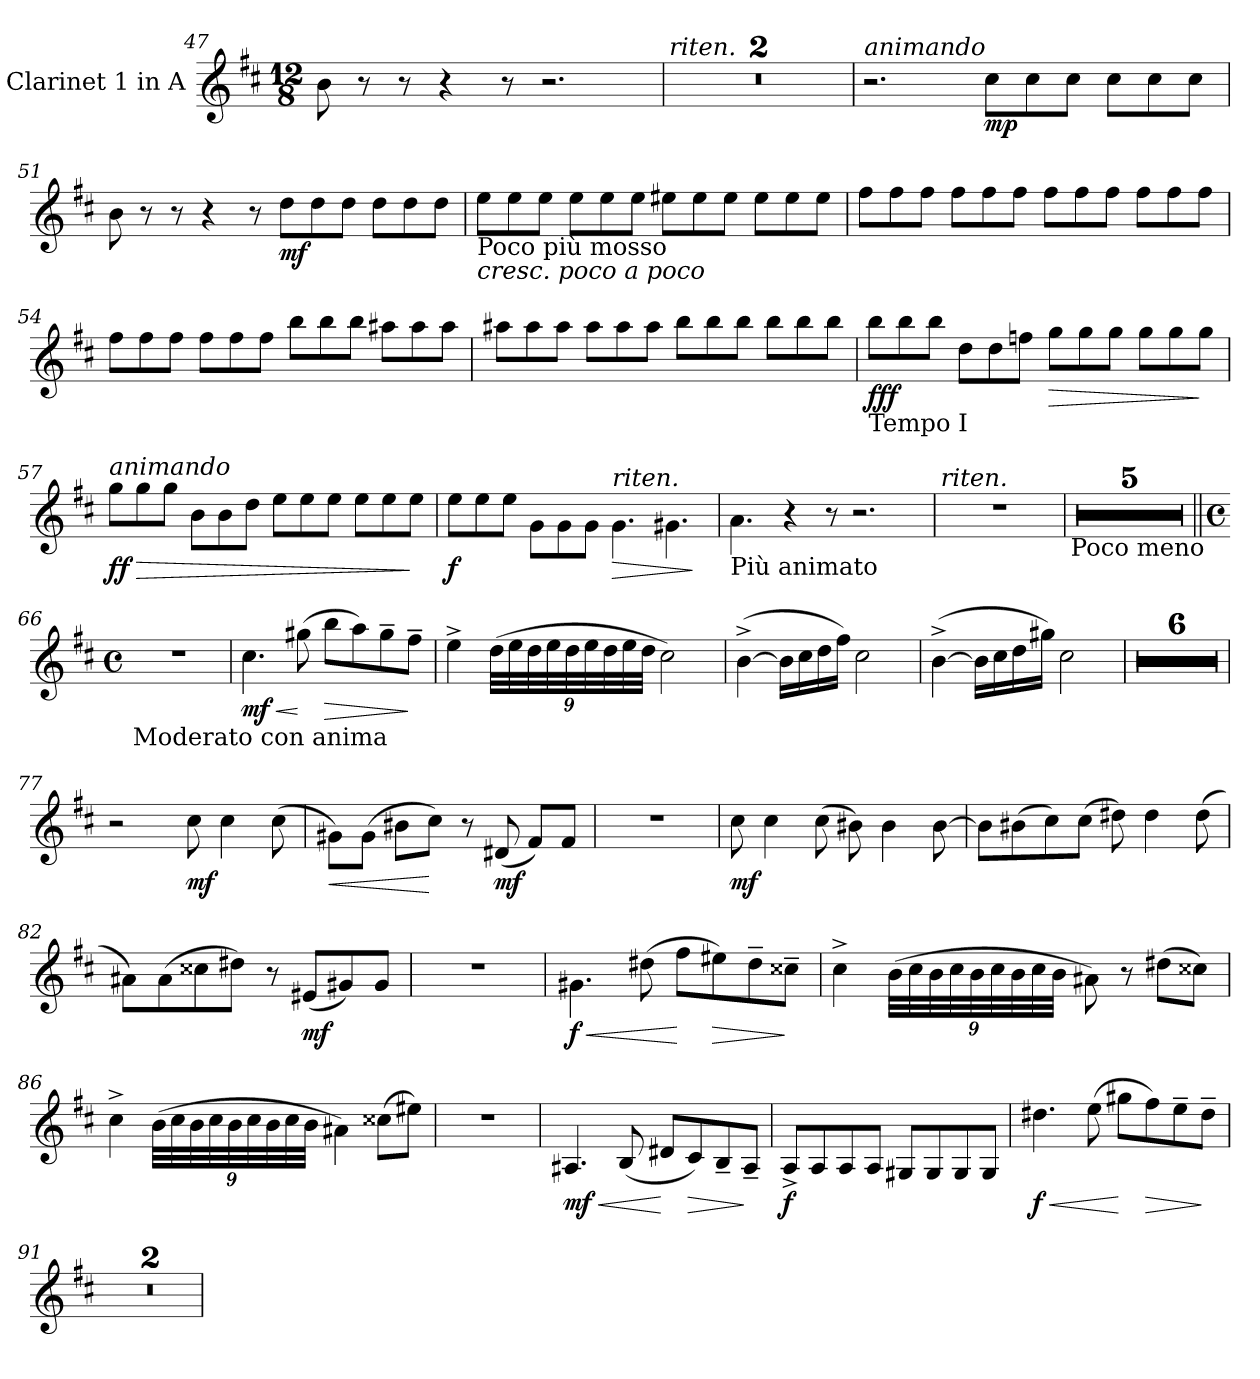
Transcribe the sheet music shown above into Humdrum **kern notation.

**kern	**dynam
*part1	*part1
*staff1	*staff1
*I"Clarinet 1 in A	*
*I'Cl	*
*clefG2	*
*k[f#c#]	*
*M12/8	*
=47	=47
8b\	.
8r	.
8r	.
4r	.
8r	.
2.r	.
=48	=48
!LO:TX:a:i:t=riten.	!
1.r	.
=49	=49
1.r	.
=50	=50
!LO:TX:a:i:t=animando	!
2.r	.
8cc#\L	mp
8cc#\	.
8cc#\J	.
8cc#\L	.
8cc#\	.
8cc#\J	.
=51	=51
8b\	.
8r	.
8r	.
4r	.
8r	.
8dd\L	mf
8dd\	.
8dd\J	.
8dd\L	.
8dd\	.
8dd\J	.
=52	=52
!LO:TX:b:t=Poco più mosso	!
!LO:TX:b:i:t=cresc. poco a poco	!
8ee\L	.
8ee\	.
8ee\J	.
8ee\L	.
8ee\	.
8ee\J	.
8ee#X\L	.
8ee#\	.
8ee#\J	.
8ee#\L	.
8ee#\	.
8ee#\J	.
=53	=53
8ff#\L	.
8ff#\	.
8ff#\J	.
8ff#\L	.
8ff#\	.
8ff#\J	.
8ff#\L	.
8ff#\	.
8ff#\J	.
8ff#\L	.
8ff#\	.
8ff#\J	.
=54	=54
8ff#\L	.
8ff#\	.
8ff#\J	.
8ff#\L	.
8ff#\	.
8ff#\J	.
8bb\L	.
8bb\	.
8bb\J	.
8aa#X\L	.
8aa#\	.
8aa#\J	.
=55	=55
8aa#X\L	.
8aa#\	.
8aa#\J	.
8aa#\L	.
8aa#\	.
8aa#\J	.
8bb\L	.
8bb\	.
8bb\J	.
8bb\L	.
8bb\	.
8bb\J	.
=56	=56
!LO:TX:b:t=Tempo I	!
8bb\L	fff
8bb\	.
8bb\J	.
8dd\L	.
8dd\	.
8ffn\J	.
!	!LO:HP:b
8gg\L	>
8gg\	.
8gg\J	.
8gg\L	.
8gg\	.
8gg\J	]
=57	=57
!LO:TX:a:i:t=animando	!
8gg\L	ff
!	!LO:HP:b
8gg\	>
8gg\J	.
8b\L	.
8b\	.
8dd\J	.
8ee\L	.
8ee\	.
8ee\J	.
8ee\L	.
8ee\	.
8ee\J	]
=58	=58
8ee\L	f
8ee\	.
8ee\J	.
8g\L	.
8g\	.
8g\J	.
!LO:TX:a:i:t=riten.	!
!	!LO:HP:b
4.g\	>
4.g#X\	.
.	]
=59	=59
!LO:TX:b:t=Più animato	!
4.a\	.
4r	.
8r	.
2.r	.
=60	=60
!LO:TX:a:i:t=riten.	!
1.r	.
=61	=61
!LO:TX:b:t=Poco meno	!
1.r	.
=62	=62
1.r	.
=63	=63
1.r	.
=64	=64
1.r	.
=65	=65
1.r	.
=66||	=66||
*M4/4	*
*met(c)	*
!LO:TX:b:t=Moderato con anima	!
1r	.
=67	=67
!	!LO:HP:b
4.cc#\	< mf
(8gg#X\	[
!	!LO:HP:b
8bb\L	>
8aa\)	.
8gg#~\	.
8ff#~\J	]
=68	=68
4ee^\	.
(36dd\LLL	.
36ee\	.
36dd\	.
36ee\	.
36dd\	.
36ee\	.
36dd\	.
36ee\	.
36dd\JJJ	.
2cc#\)	.
=69	=69
([4b^\	.
16b\LL]	.
16cc#\	.
16dd\	.
16ff#\JJ)	.
2cc#\	.
=70	=70
([4b^\	.
16b\LL]	.
16cc#\	.
16dd\	.
16gg#X\JJ)	.
2cc#\	.
=71	=71
1r	.
=72	=72
1r	.
=73	=73
1r	.
=74	=74
1r	.
=75	=75
1r	.
=76	=76
1r	.
=77	=77
2r	.
8cc#\	mf
4cc#\	.
(8cc#\	.
=78	=78
!	!LO:HP:b
8g#X\L)	<
(8g#\J	.
8b#X\L	.
8cc#\J)	[
8r	.
(8d#X/	mf
8f#/L)	.
8f#/J	.
=79	=79
1r	.
=80	=80
8cc#\	mf
4cc#\	.
(8cc#\	.
8b#X\)	.
4b#\	.
[8b#\	.
=81	=81
8b#\L]	.
(8b#X\	.
8cc#\)	.
(8cc#\J	.
8dd#X\)	.
4dd#\	.
(8dd#\	.
=82	=82
8a#X\L)	.
(8a#\	.
8cc##X\	.
8dd#X\J)	.
8r	.
(8e#X/L	mf
8g#X/)	.
8g#/J	.
=83	=83
1r	.
=84	=84
!	!LO:HP:b
4.g#X\	< f
(8dd#X\	.
8ff#\L	[
!	!LO:HP:b
8ee#X\)	>
8dd#~\	.
8cc##X~\J	]
=85	=85
4cc#^\	.
(36b\LLL	.
36cc#\	.
36b\	.
36cc#\	.
36b\	.
36cc#\	.
36b\	.
36cc#\	.
36b\JJJ	.
8a#X\)	.
8r	.
(8dd#X\L	.
8cc##X\J)	.
=86	=86
4cc#^\	.
(36b\LLL	.
36cc#\	.
36b\	.
36cc#\	.
36b\	.
36cc#\	.
36b\	.
36cc#\	.
36b\JJJ	.
4a#X\)	.
(8cc##X\L	.
8ee#X\J)	.
=87	=87
1r	.
=88	=88
!	!LO:HP:b
4.A#X/	< mf
(8B/	.
8d#X/L	[
!	!LO:HP:b
8c#/)	>
8B~/	.
8A#~/J	]
=89	=89
8A^/L	f
8A/	.
8A/	.
8A/J	.
8G#X/L	.
8G#/	.
8G#/	.
8G#/J	.
=90	=90
!	!LO:HP:b
4.dd#X\	< f
(8ee\	.
8gg#X\L	[
!	!LO:HP:b
8ff#\)	>
8ee~\	.
8dd#~\J	]
=91	=91
1r	.
=92	=92
1r	.
=	=
*-	*-
